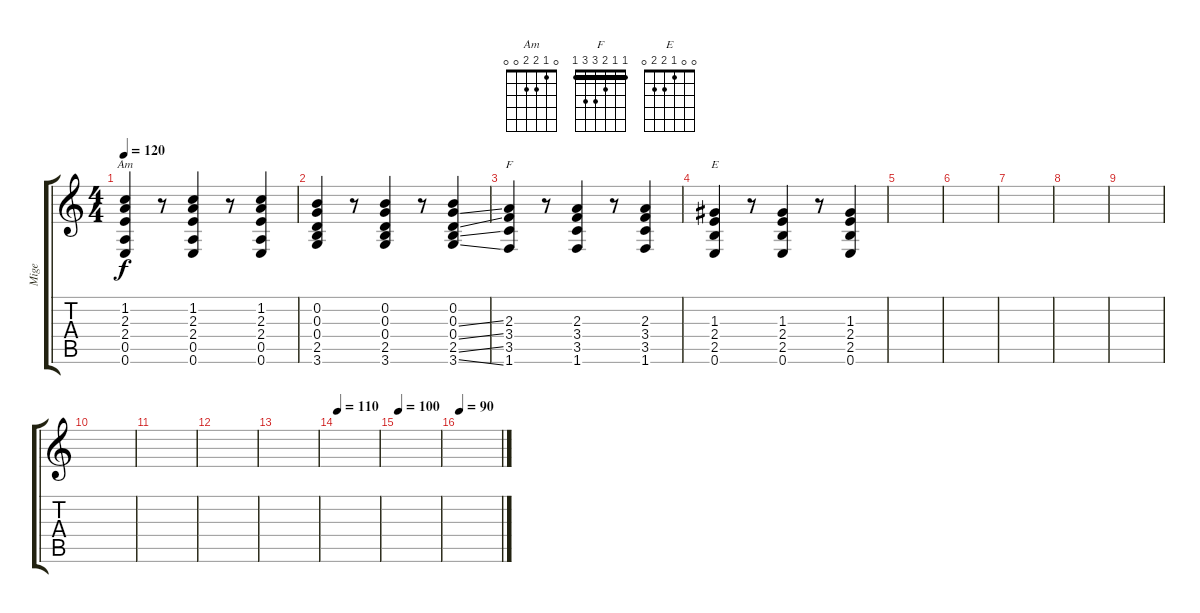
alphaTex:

\track ("Mige" "Mige") {instrument acousticguitarnylon}
\staff {score tabs}
\tuning (E4 B3 G3 D3 A2 E2) {hide}
\chord ("Am" 0 1 2 2 0 0)
\chord ("F" 1 1 2 3 3 1) {barre 1}
\chord ("E" 0 0 1 2 2 0)
\ts (4 4)
\tempo 120
\clef g2
\ks c
(1.2 2.3 2.4 0.5 0.6).4{ch "Am" dy f instrument acousticguitarnylon} r.8 (1.2 2.3 2.4 0.5 0.6).4 r.8 (1.2 2.3 2.4 0.5 0.6).4 |
(0.2 0.3 0.4 2.5 3.6).4 r.8 (0.2 0.3 0.4 2.5 3.6).4 r.8 (0.2 0.3{ss} 0.4{ss} 2.5{ss} 3.6{ss}).4 |
(2.3 3.4 3.5 1.6).4{ch "F"} r.8 (2.3 3.4 3.5 1.6).4 r.8 (2.3 3.4 3.5 1.6).4 |
(1.3 2.4 2.5 0.6).4{ch "E"} r.8 (1.3 2.4 2.5 0.6).4 r.8 (1.3 2.4 2.5 0.6).4 |
|
|
|
|
|
|
|
|
|
\tempo 110
|
\tempo 100
|
\tempo 90
